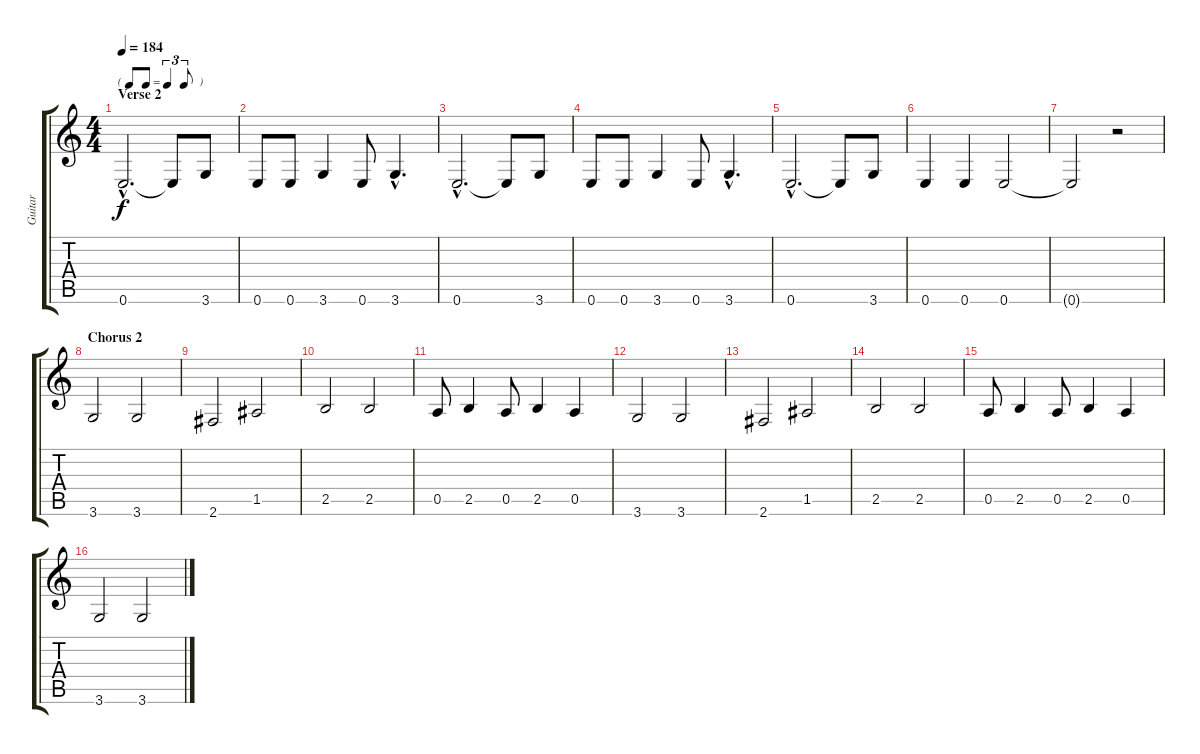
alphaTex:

\track ("Guitar" "Guitar") {instrument overdrivenguitar}
\staff {score tabs}
\tuning (E4 B3 G3 D3 A2 E2) {hide}
\ts (4 4)
\tf triplet8th
\section ("" "Verse 2")
\tempo 184
\clef g2
\ks c
0.6{hac}.2{d dy f} 0.6{t}.8 3.6.8 |
0.6.8 0.6.8 3.6.4 0.6.8 3.6{hac}.4{d} |
0.6{hac}.2{d} 0.6{t}.8 3.6.8 |
0.6.8 0.6.8 3.6.4 0.6.8 3.6{hac}.4{d} |
0.6{hac}.2{d} 0.6{t}.8 3.6.8 |
0.6.4 0.6.4 0.6.2 |
0.6{t}.2 r.2 |
\section ("" "Chorus 2")
3.6.2 3.6.2 |
2.6.2 1.5.2 |
2.5.2 2.5.2 |
0.5.8 2.5.4 0.5.8 2.5.4 0.5.4 |
3.6.2 3.6.2 |
2.6.2 1.5.2 |
2.5.2 2.5.2 |
0.5.8 2.5.4 0.5.8 2.5.4 0.5.4 |
3.6.2 3.6.2
